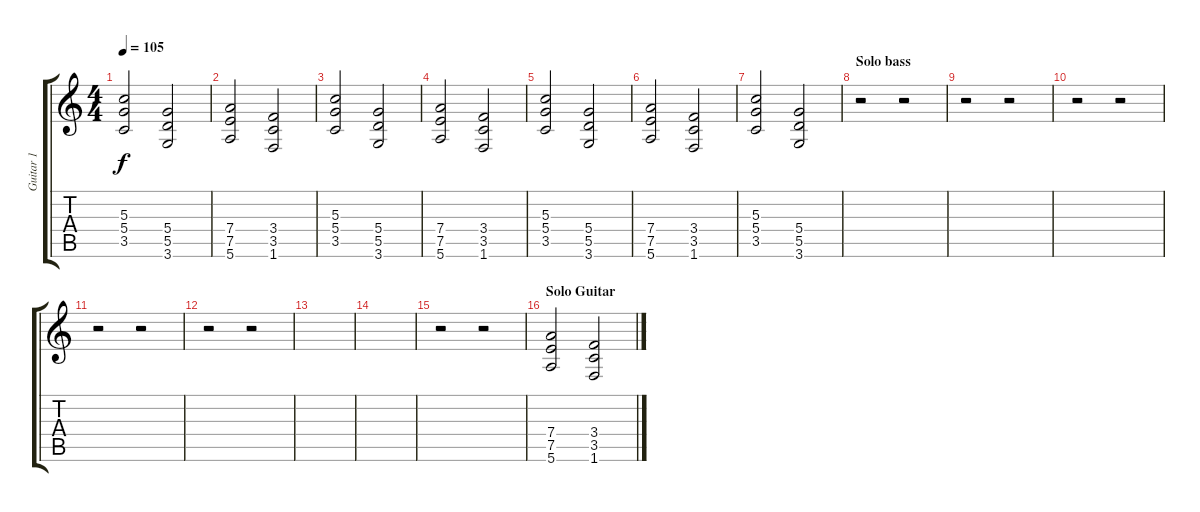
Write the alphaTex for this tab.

\track ("Guitar 1" "Guitar 1") {instrument distortionguitar}
\staff {score tabs}
\tuning (E4 B3 G3 D3 A2 E2) {hide}
\ts (4 4)
\tempo 105
\clef g2
\ks c
(5.3 5.4 3.5).2{dy f} (5.4 5.5 3.6).2 |
(7.4 7.5 5.6).2 (3.4 3.5 1.6).2 |
(5.3 5.4 3.5).2 (5.4 5.5 3.6).2 |
(7.4 7.5 5.6).2 (3.4 3.5 1.6).2 |
(5.3 5.4 3.5).2 (5.4 5.5 3.6).2 |
(7.4 7.5 5.6).2 (3.4 3.5 1.6).2 |
(5.3 5.4 3.5).2 (5.4 5.5 3.6).2 |
\section ("" "Solo bass")
r.2 r.2 |
r.2 r.2 |
r.2 r.2 |
r.2 r.2 |
r.2 r.2 |
|
|
r.2 r.2 |
\section ("" "Solo Guitar")
(7.4 7.5 5.6).2 (3.4 3.5 1.6).2
